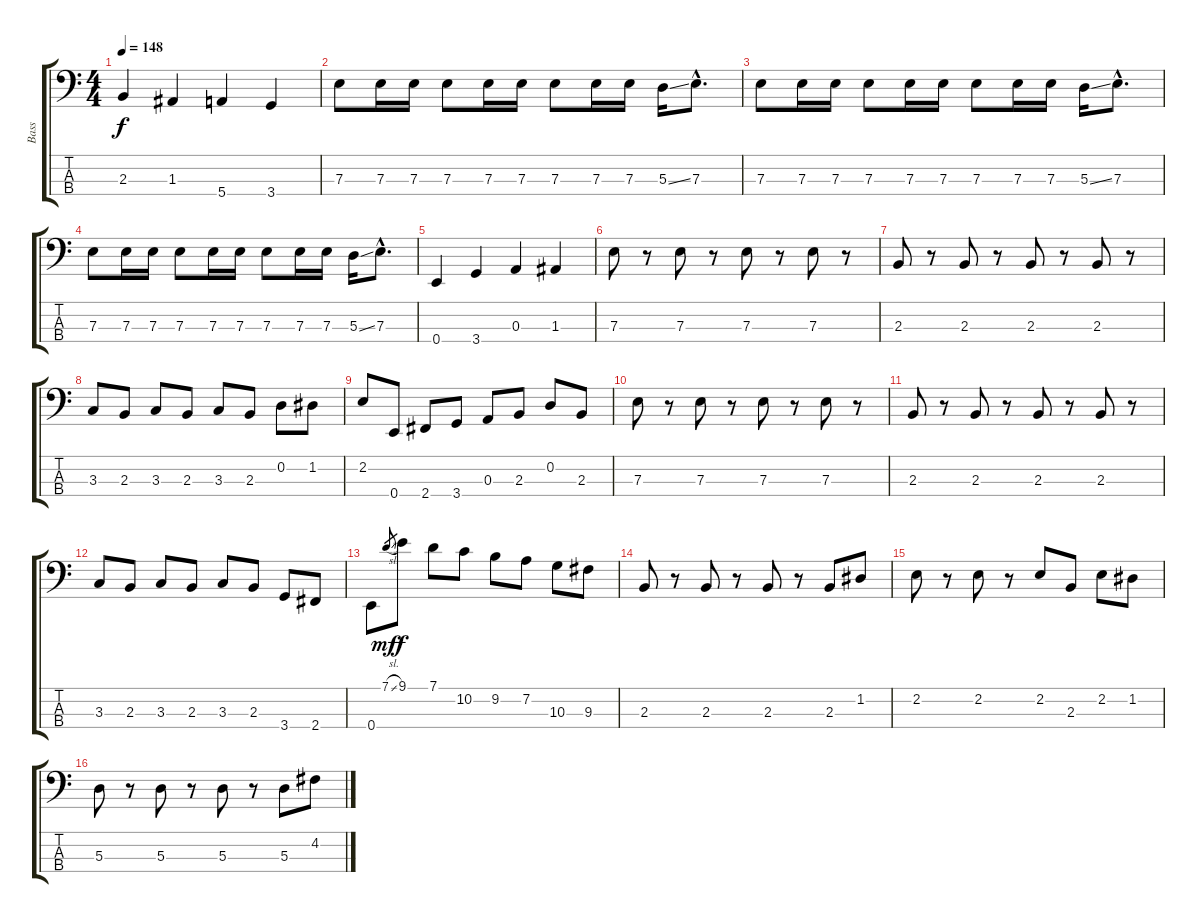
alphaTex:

\track ("Bass" "Bass") {instrument electricbassfinger}
\staff {score tabs}
\tuning (G2 D2 A1 E1) {hide}
\ts (4 4)
\tempo 148
\clef f4
\ks c
2.3.4{dy f} 1.3.4 5.4.4 3.4.4 |
7.3.8 7.3.16 7.3.16 7.3.8 7.3.16 7.3.16 7.3.8 7.3.16 7.3.16 5.3{ss}.16 7.3{hac}.8{d} |
7.3.8 7.3.16 7.3.16 7.3.8 7.3.16 7.3.16 7.3.8 7.3.16 7.3.16 5.3{ss}.16 7.3{hac}.8{d} |
7.3.8 7.3.16 7.3.16 7.3.8 7.3.16 7.3.16 7.3.8 7.3.16 7.3.16 5.3{ss}.16 7.3{hac}.8{d} |
0.4.4 3.4.4 0.3.4 1.3.4 |
7.3.8 r.8 7.3.8 r.8 7.3.8 r.8 7.3.8 r.8 |
2.3.8 r.8 2.3.8 r.8 2.3.8 r.8 2.3.8 r.8 |
3.3.8 2.3.8 3.3.8 2.3.8 3.3.8 2.3.8 0.2.8 1.2.8 |
2.2.8 0.4.8 2.4.8 3.4.8 0.3.8 2.3.8 0.2.8 2.3.8 |
7.3.8 r.8 7.3.8 r.8 7.3.8 r.8 7.3.8 r.8 |
2.3.8 r.8 2.3.8 r.8 2.3.8 r.8 2.3.8 r.8 |
3.3.8 2.3.8 3.3.8 2.3.8 3.3.8 2.3.8 3.4.8 2.4.8 |
0.4.8 7.1{sl}.8{gr dy mf} 9.1.8{dy f} 7.1.8 10.2.8 9.2.8 7.2.8 10.3.8 9.3.8 |
2.3.8 r.8 2.3.8 r.8 2.3.8 r.8 2.3.8 1.2.8 |
2.2.8 r.8 2.2.8 r.8 2.2.8 2.3.8 2.2.8 1.2.8 |
5.3.8 r.8 5.3.8 r.8 5.3.8 r.8 5.3.8 4.2.8
